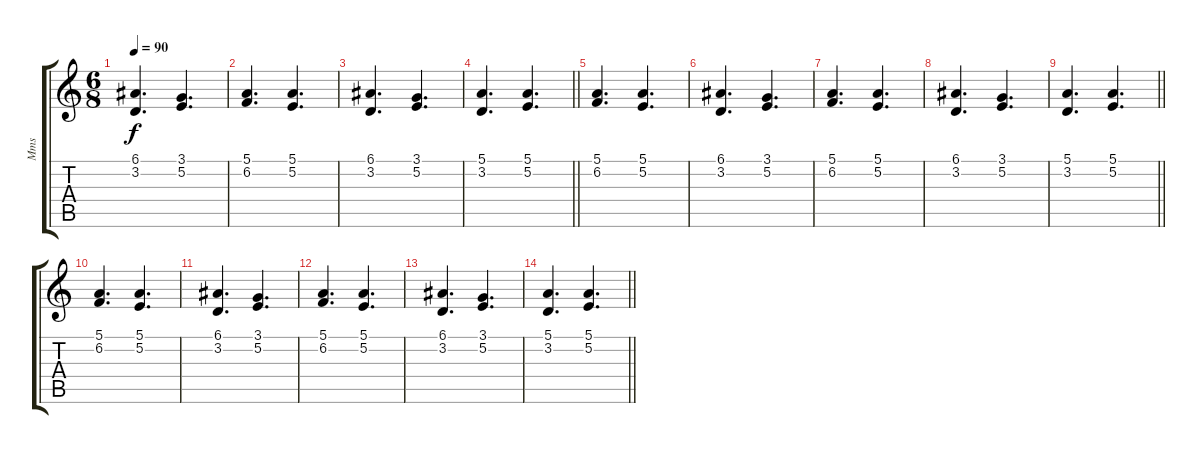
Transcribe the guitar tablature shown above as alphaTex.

\track ("Mms" "Mms") {instrument choiraahs}
\staff {score tabs}
\tuning (E4 B3 G3 D3 A2 E2) {hide}
\ts (6 8)
\tempo 90
\clef g2
\ks c
(6.1 3.2).4{d dy f} (3.1 5.2).4{d} |
(5.1 6.2).4{d} (5.1 5.2).4{d} |
(6.1 3.2).4{d} (3.1 5.2).4{d} |
\barLineRight lightlight
(5.1 3.2).4{d} (5.1 5.2).4{d} |
(5.1 6.2).4{d} (5.1 5.2).4{d} |
(6.1 3.2).4{d} (3.1 5.2).4{d} |
(5.1 6.2).4{d} (5.1 5.2).4{d} |
(6.1 3.2).4{d} (3.1 5.2).4{d} |
\barLineRight lightlight
(5.1 3.2).4{d} (5.1 5.2).4{d} |
(5.1 6.2).4{d} (5.1 5.2).4{d} |
(6.1 3.2).4{d} (3.1 5.2).4{d} |
(5.1 6.2).4{d} (5.1 5.2).4{d} |
(6.1 3.2).4{d} (3.1 5.2).4{d} |
\barLineRight lightlight
(5.1 3.2).4{d} (5.1 5.2).4{d}
